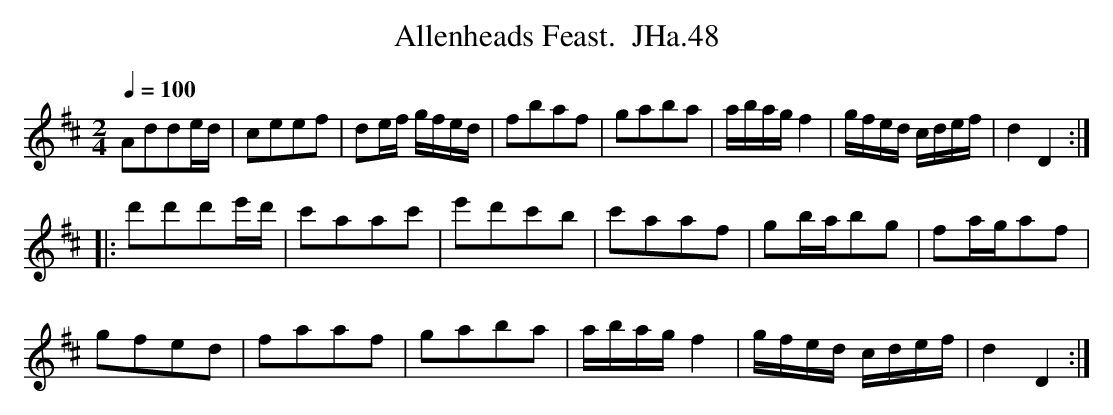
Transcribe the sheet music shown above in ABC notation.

X:1
T:Allenheads Feast.  JHa.48
Q:1/4=100
M:2/4
L:1/8
K:D
Adde/d/|ceef|de/f/ g/f/e/d/|fbaf|gaba|a/b/a/g/ f2|g/f/e/d/ c/d/e/f/|d2D2 :|
|:d'd'd'e'/d'/|c'aac'|e'd'c'b|c'aaf|gb/a/bg|fa/g/af|
gfed|faaf|gaba|a/b/a/g/ f2|g/f/e/d/ c/d/e/f/|d2D2 :|
